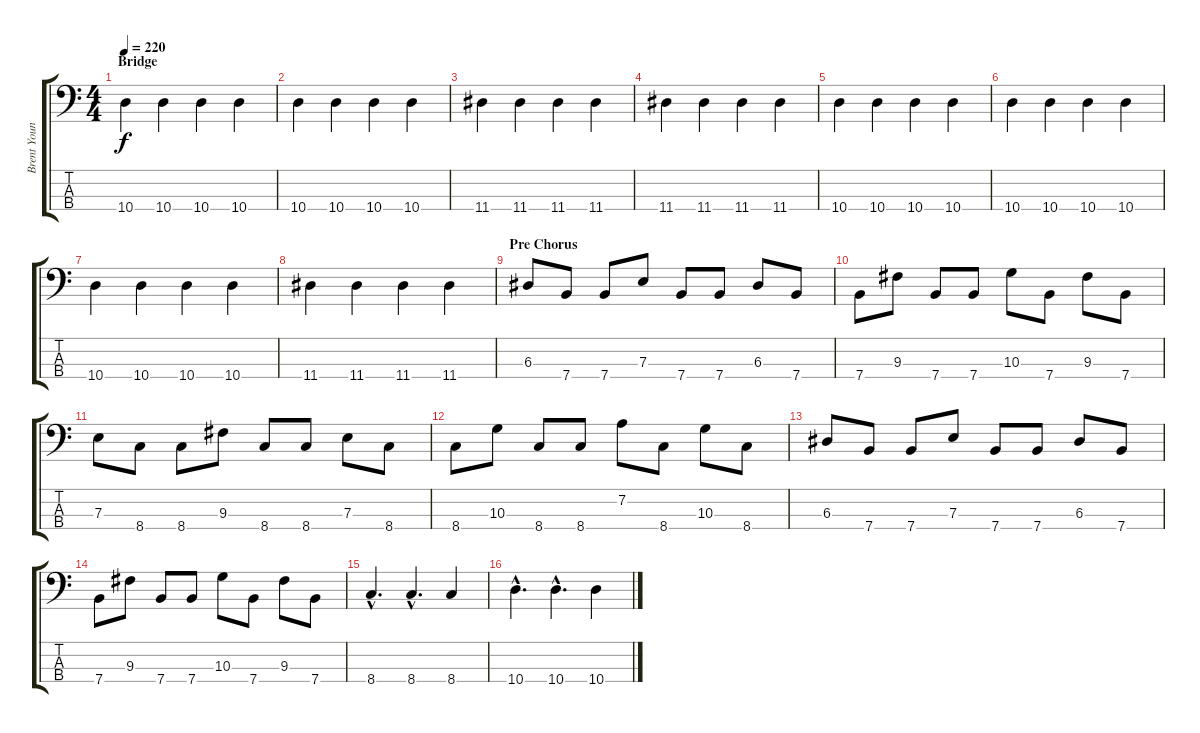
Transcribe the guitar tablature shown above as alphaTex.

\track ("Brent Young" "Brent Youn") {instrument electricbasspick}
\staff {score tabs}
\tuning (G2 D2 A1 E1) {hide}
\ts (4 4)
\section ("" "Bridge")
\tempo 220
\clef f4
\ks c
10.4.4{dy f} 10.4.4 10.4.4 10.4.4 |
10.4.4 10.4.4 10.4.4 10.4.4 |
11.4.4 11.4.4 11.4.4 11.4.4 |
11.4.4 11.4.4 11.4.4 11.4.4 |
10.4.4 10.4.4 10.4.4 10.4.4 |
10.4.4 10.4.4 10.4.4 10.4.4 |
10.4.4 10.4.4 10.4.4 10.4.4 |
11.4.4 11.4.4 11.4.4 11.4.4 |
\section ("" "Pre Chorus")
6.3.8 7.4.8 7.4.8 7.3.8 7.4.8 7.4.8 6.3.8 7.4.8 |
7.4.8 9.3.8 7.4.8 7.4.8 10.3.8 7.4.8 9.3.8 7.4.8 |
7.3.8 8.4.8 8.4.8 9.3.8 8.4.8 8.4.8 7.3.8 8.4.8 |
8.4.8 10.3.8 8.4.8 8.4.8 7.2.8 8.4.8 10.3.8 8.4.8 |
6.3.8 7.4.8 7.4.8 7.3.8 7.4.8 7.4.8 6.3.8 7.4.8 |
7.4.8 9.3.8 7.4.8 7.4.8 10.3.8 7.4.8 9.3.8 7.4.8 |
8.4{hac}.4{d} 8.4{hac}.4{d} 8.4.4 |
10.4{hac}.4{d} 10.4{hac}.4{d} 10.4.4
